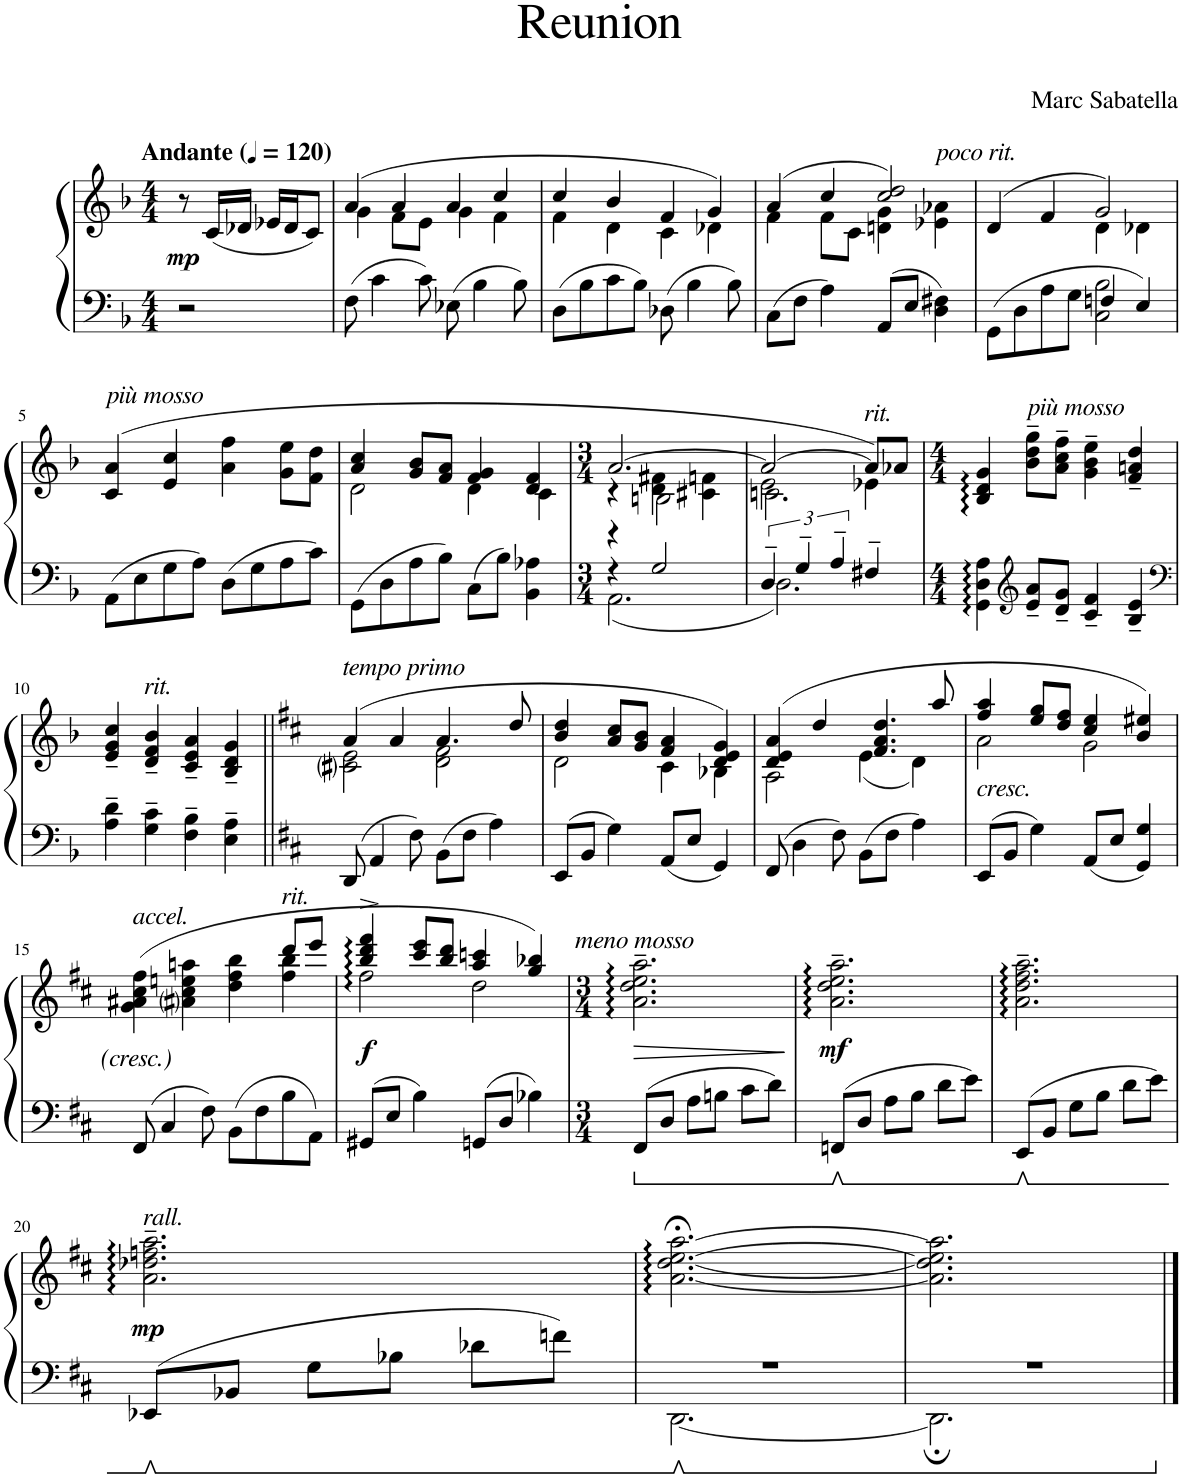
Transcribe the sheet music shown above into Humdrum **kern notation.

**kern	**kern	**dynam
*part1	*part1	*part1
*staff2	*staff1	*staff1/2
*I"Piano	*	*
*I'Pno.	*	*
*clefF4	*clefG2	*
*k[b-]	*k[b-]	*
*M4/4	*M4/4	*
*MM120	*MM120	*
=	=	=
!	!LO:TX:a:B:t=Andante	!
!	!	!LO:DY:b
2r	8r	mp
.	(16c/LL	.
.	16d-X/JJ	.
.	16e-X/LL	.
.	16d-/J	.
.	8c/J)	.
=1	=1	=1
*	*^	*
8F\	(4a/	4g\	.
4c\	.	.	.
.	4a/	8f\L	.
8c\	.	8e\J	.
8E-X\	4a/	4g\	.
4B-\	.	.	.
.	4cc/	4f\	.
8B-\	.	.	.
=2	=2	=2	=2
8D\L	4cc/	4f\	.
8B-\	.	.	.
8c\	4b-/	4d\	.
8B-\J	.	.	.
8D-X\	4f/	4c\	.
4B-\	.	.	.
.	4g/)	4d-X\	.
8B-\	.	.	.
=3	=3	=3	=3
8C\L	(4a/	4f\	.
8F\J	.	.	.
4A\	4cc/	8f\L	.
.	.	8c\J	.
8AA/L	2cc/ 2dd/)	4dn\ 4g\	.
8E/J	.	.	.
!	!	!LO:TX:a:i:t=poco rit.	!
4D\ 4F#X\	.	4e-X\ 4a-X\	.
=4	=4	=4	=4
*^	*	*	*
8GG\L	2ryy	(4d/	2ryy	.
8D\	.	.	.	.
8A\	.	4f/	.	.
8G\J	.	.	.	.
4Fn/	2C\ 2B-\	2g/)	4d\	.
4E/	.	.	4d-X\	.
*v	*v	*	*	*
!!LO:LB:g=z
=5	=5	=5	=5
!	!LO:TX:a:i:t=più mosso	!	!
*	*v	*v	*
8AA\L	(4c/ 4a/	.
8E\	.	.
8G\	4e/ 4cc/	.
8A\J	.	.
8D\L	4a\ 4ff\	.
8G\	.	.
8A\	8g\ 8ee\L	.
8c\J	8f\ 8dd\J	.
=6	=6	=6
*	*^	*
8GG\L	4a/ 4cc/	2d\	.
8D\	.	.	.
8A\	8g/ 8b-/L	.	.
8B-\J	8f/ 8a/J	.	.
8C\L	4f/ 4g/	4d\	.
8B-\J	.	.	.
4BB-\ 4A-X\	4d/ 4f/	4c\	.
*	*v	*v	*
=7	=7	=7
*M3/4	*M3/4	*
*^	*^	*
*	*	*	*^	*
4r	2.AA\	[2.a/	4r	4r	.
2G/	.	.	4d\ 4f#X\	2Bn\	.
.	.	.	4c#X\ 4fn\	.	.
=8	=8	=8	=8	=8	=8
6D~/	2.D\	2a/_	2e\	2.cn\	.
6G~/	.	.	.	.	.
6A~/	.	.	.	.	.
!	!	!LO:TX:a:i:t=rit.	!	!	!
4F#X~/	.	8a/L])	4e-X\	.	.
.	.	8a-X/J	.	.	.
*v	*v	*	*	*	*
*	*v	*v	*v	*
=9	=9	=9
*M4/4	*M4/4	*
4GG\: 4D\: 4A\:	4B-/:: 4d/:: 4g/::	.
*clefG2	*	*
!	!LO:TX:a:i:t=più mosso	!
8e/~ 8a/~L	8b-\~ 8dd\~ 8gg\~L	.
8d/~ 8g/~J	8a\~ 8cc\~ 8ff\~J	.
4c/~ 4f/~	4g\~ 4b-\~ 4ee\~	.
4B-/~ 4e/~	4f/~ 4an/~ 4dd/~	.
!!LO:LB:g=z
=10	=10	=10
*clefF4	*	*
4A\~ 4d\~	4e/~ 4g/~ 4cc/~	.
!	!LO:TX:a:i:t=rit.	!
4G\~ 4c\~	4d/~ 4f/~ 4b-/~	.
4F\~ 4B-\~	4c/~ 4e/~ 4a/~	.
4E\~ 4A\~	4B-/~ 4d/~ 4g/~	.
=11||	=11||	=11||
*k[f#c#]	*k[f#c#]	*
*	*^	*
!	!LO:TX:a:i:t=tempo primo	!	!
8DD/	(4a/	2c#i\ 2e\	.
4AA/	.	.	.
.	4a/	.	.
8F#\	.	.	.
8BB\L	4.a/	2d\ 2f#\	.
8F#\J	.	.	.
4A\	.	.	.
.	8dd/	.	.
=12	=12	=12	=12
8EE/L	4b/ 4dd/	2d\	.
8BB/J	.	.	.
4G\	8a/ 8cc#/L	.	.
.	8g/ 8b/J	.	.
8AA/L	4f#/ 4a/	4c#\	.
8E/J	.	.	.
4GG/	4d/ 4e/ 4g/)	4B-X\	.
=13	=13	=13	=13
8FF#/	(4d/ 4e/ 4a/	2A\	.
4D\	.	.	.
.	4dd/	.	.
8F#\	.	.	.
8BB\L	4.f#/ 4.a/ 4.dd/	(4e\	.
8F#\J	.	.	.
4A\	.	4d\)	.
.	8aa/	.	.
=14	=14	=14	=14
!	!LO:TX:b:i:t=cresc.	!	!
8EE/L	4ff#/ 4aa/	2a\	.
8BB/J	.	.	.
4G\	8ee/ 8gg/L	.	.
.	8dd/ 8ff#/J	.	.
8AA/L	4cc#/ 4ee/	2g\	.
8E/J	.	.	.
4GG/ 4G/	4b/ 4ee#X/)	.	.
!!LO:LB:g=z	!!
=15	=15	=15	=15
!	!LO:TX:a:i:t=accel.	!	!
8FF#/	(4g\ 4a#X\ 4cc#\ 4ff#\	2ryy	.
4C#/	.	.	.
.	4a#i\ 4cc#\ 4een\ 4aan\	.	.
8F#\	.	.	.
8BB\L	4dd\ 4ff#\ 4bb\	4ryy	.
8F#\	.	.	.
!	!LO:TX:a:i:t=rit.	!	!
8B\	8ddd/L	4ff#\ 4bb\	.
8AA\J	8eee/J	.	.
=16	=16	=16	=16
!	!	!	!LO:DY:b
8GG#X/L	4bb/::^ 4ddd/::^ 4fff#/::^	2ff#\	f
8E/J	.	.	.
4B\	8ccc#/ 8eee/L	.	.
.	8bb/ 8ddd/J	.	.
8GGn/L	4aa/ 4cccn/	2dd\	.
8D/J	.	.	.
4B-X\	4gg/ 4bb-X/)	.	.
*	*v	*v	*
=17	=17	=17
*M3/4	*M3/4	*
!	!LO:TX:a:i:t=meno mosso	!
!	!	!LO:HP:b
8FF#/L	2.a\::~ 2.dd\::~ 2.ee\::~ 2.aa\::~	>
8D/J	.	.
8A\L	.	.
8Bn\J	.	.
8c#\L	.	.
8d\J	.	.
.	.	]
=18	=18	=18
!	!	!LO:DY:b
8FFn/L	2.a\::~ 2.dd\::~ 2.ee\::~ 2.aa\::~	mf
8D/J	.	.
8A\L	.	.
8B\J	.	.
8d\L	.	.
8e\J	.	.
=19	=19	=19
8EE/L	2.a\::~ 2.dd\::~ 2.ff#\::~ 2.aa\::~	.
8BB/J	.	.
8G\L	.	.
8B\J	.	.
8d\L	.	.
8e\J	.	.
!!LO:LB:g=z
=20	=20	=20
!	!LO:TX:a:i:t=rall.	!
!	!	!LO:DY:b
8EE-X/L	2.a\::~ 2.dd-X\::~ 2.ffn\::~ 2.aa\::~	mp
8BB-X/J	.	.
8G\L	.	.
8B-X\J	.	.
8d-X\L	.	.
8fn\J	.	.
=21	=21	=21
*^	*	*
2.r	[2.DD\	[2.a\::;< [2.dd\::;< [2.ee\::;< [2.aa\::;<	.
=22	=22	=22	=22
2.r	2.DD;\]	2.a\] 2.dd\] 2.ee\] 2.aa\]	.
*v	*v	*	*
==	==	==
*-	*-	*-
